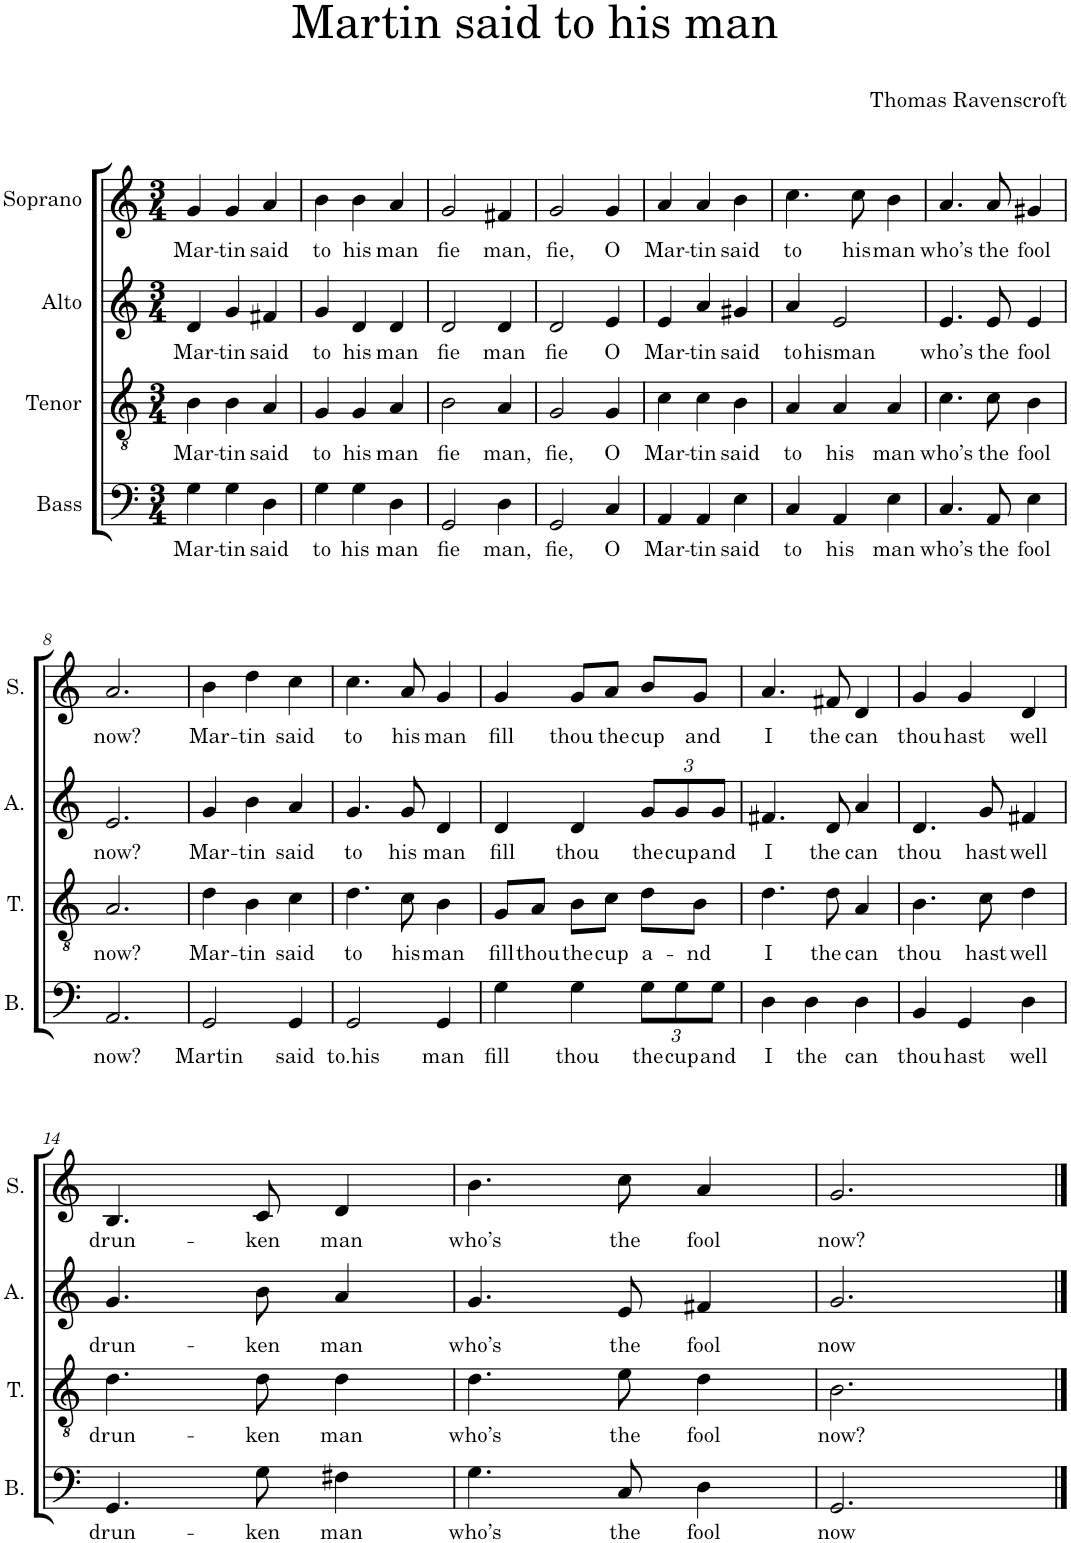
**kern	**text	**kern	**text	**kern	**text	**kern	**text
*part4	*part4	*part3	*part3	*part2	*part2	*part1	*part1
*staff4	*staff4	*staff3	*staff3	*staff2	*staff2	*staff1	*staff1
*I"Bass	*	*I"Tenor	*	*I"Alto	*	*I"Soprano	*
*I'B.	*	*I'T.	*	*I'A.	*	*I'S.	*
*clefF4	*	*clefGv2	*	*clefG2	*	*clefG2	*
*k[]	*	*k[]	*	*k[]	*	*k[]	*
*M3/4	*	*M3/4	*	*M3/4	*	*M3/4	*
=1	=1	=1	=1	=1	=1	=1	=1
!	!LO:LY:b	!	!LO:LY:b	!	!LO:LY:b	!	!LO:LY:b
4G\	Mar-	4B\	Mar-	4d/	Mar-	4g/	Mar-
!	!LO:LY:b	!	!LO:LY:b	!	!LO:LY:b	!	!LO:LY:b
4G\	-tin	4B\	-tin	4g/	-tin	4g/	-tin
!	!LO:LY:b	!	!LO:LY:b	!	!LO:LY:b	!	!LO:LY:b
4D\	said	4A/	said	4f#X/	said	4a/	said
=2	=2	=2	=2	=2	=2	=2	=2
!	!LO:LY:b	!	!LO:LY:b	!	!LO:LY:b	!	!LO:LY:b
4G\	to	4G/	to	4g/	to	4b\	to
!	!LO:LY:b	!	!LO:LY:b	!	!LO:LY:b	!	!LO:LY:b
4G\	his	4G/	his	4d/	his	4b\	his
!	!LO:LY:b	!	!LO:LY:b	!	!LO:LY:b	!	!LO:LY:b
4D\	man	4A/	man	4d/	man	4a/	man
=3	=3	=3	=3	=3	=3	=3	=3
!	!LO:LY:b	!	!LO:LY:b	!	!LO:LY:b	!	!LO:LY:b
2GG/	fie	2B\	fie	2d/	fie	2g/	fie
!	!LO:LY:b	!	!LO:LY:b	!	!LO:LY:b	!	!LO:LY:b
4D\	man,	4A/	man,	4d/	man	4f#X/	man,
=4	=4	=4	=4	=4	=4	=4	=4
!	!LO:LY:b	!	!LO:LY:b	!	!LO:LY:b	!	!LO:LY:b
2GG/	fie,	2G/	fie,	2d/	fie	2g/	fie,
!	!LO:LY:b	!	!LO:LY:b	!	!LO:LY:b	!	!LO:LY:b
4C/	O	4G/	O	4e/	O	4g/	O
=5	=5	=5	=5	=5	=5	=5	=5
!	!LO:LY:b	!	!LO:LY:b	!	!LO:LY:b	!	!LO:LY:b
4AA/	Mar-	4c\	Mar-	4e/	Mar-	4a/	Mar-
!	!LO:LY:b	!	!LO:LY:b	!	!LO:LY:b	!	!LO:LY:b
4AA/	-tin	4c\	-tin	4a/	-tin	4a/	-tin
!	!LO:LY:b	!	!LO:LY:b	!	!LO:LY:b	!	!LO:LY:b
4E\	said	4B\	said	4g#X/	said	4b\	said
=6	=6	=6	=6	=6	=6	=6	=6
!	!LO:LY:b	!	!LO:LY:b	!	!LO:LY:b	!	!LO:LY:b
4C/	to	4A/	to	4a/	to	4.cc\	to
!	!LO:LY:b	!	!LO:LY:b	!	!LO:LY:b	!	!
4AA/	his	4A/	his	2e/	hisman	.	.
!	!	!	!	!	!	!	!LO:LY:b
.	.	.	.	.	.	8cc\	his
!	!LO:LY:b	!	!LO:LY:b	!	!	!	!LO:LY:b
4E\	man	4A/	man	.	.	4b\	man
=7	=7	=7	=7	=7	=7	=7	=7
!	!LO:LY:b	!	!LO:LY:b	!	!LO:LY:b	!	!LO:LY:b
4.C/	who’s	4.c\	who’s	4.e/	who’s	4.a/	who’s
!	!LO:LY:b	!	!LO:LY:b	!	!LO:LY:b	!	!LO:LY:b
8AA/	the	8c\	the	8e/	the	8a/	the
!	!LO:LY:b	!	!LO:LY:b	!	!LO:LY:b	!	!LO:LY:b
4E\	fool	4B\	fool	4e/	fool	4g#X/	fool
!!LO:LB:g=z
=8	=8	=8	=8	=8	=8	=8	=8
!	!LO:LY:b	!	!LO:LY:b	!	!LO:LY:b	!	!LO:LY:b
2.AA/	now?	2.A/	now?	2.e/	now?	2.a/	now?
=9	=9	=9	=9	=9	=9	=9	=9
!	!LO:LY:b	!	!LO:LY:b	!	!LO:LY:b	!	!LO:LY:b
2GG/	Martin	4d\	Mar-	4g/	Mar-	4b\	Mar-
!	!	!	!LO:LY:b	!	!LO:LY:b	!	!LO:LY:b
.	.	4B\	-tin	4b\	-tin	4dd\	-tin
!	!LO:LY:b	!	!LO:LY:b	!	!LO:LY:b	!	!LO:LY:b
4GG/	said	4c\	said	4a/	said	4cc\	said
=10	=10	=10	=10	=10	=10	=10	=10
!	!LO:LY:b	!	!LO:LY:b	!	!LO:LY:b	!	!LO:LY:b
2GG/	to.his	4.d\	to	4.g/	to	4.cc\	to
!	!	!	!LO:LY:b	!	!LO:LY:b	!	!LO:LY:b
.	.	8c\	his	8g/	his	8a/	his
!	!LO:LY:b	!	!LO:LY:b	!	!LO:LY:b	!	!LO:LY:b
4GG/	man	4B\	man	4d/	man	4g/	man
=11	=11	=11	=11	=11	=11	=11	=11
!	!LO:LY:b	!	!LO:LY:b	!	!LO:LY:b	!	!LO:LY:b
4G\	fill	8G/L	fill	4d/	fill	4g/	fill
!	!	!	!LO:LY:b	!	!	!	!
.	.	8A/J	thou	.	.	.	.
!	!LO:LY:b	!	!LO:LY:b	!	!LO:LY:b	!	!LO:LY:b
4G\	thou	8B\L	the	4d/	thou	8g/L	thou
!	!	!	!LO:LY:b	!	!	!	!LO:LY:b
.	.	8c\J	cup	.	.	8a/J	the
*Xbrackettup	*	*	*	*	*	*	*
!	!LO:LY:b	!	!LO:LY:b	!	!	!	!
*	*	*	*	*Xbrackettup	*	*	*
!	!	!	!	!	!LO:LY:b	!	!LO:LY:b
12G\L	the	8d\L	a-	12g/L	the	8b/L	cup
!	!LO:LY:b	!	!	!	!LO:LY:b	!	!
12G\	cup	.	.	12g/	cup	.	.
!	!	!	!LO:LY:b	!	!	!	!LO:LY:b
.	.	8B\J	-nd	.	.	8g/J	and
!	!LO:LY:b	!	!	!	!LO:LY:b	!	!
12G\J	and	.	.	12g/J	and	.	.
=12	=12	=12	=12	=12	=12	=12	=12
!	!LO:LY:b	!	!LO:LY:b	!	!LO:LY:b	!	!LO:LY:b
4D\	I	4.d\	I	4.f#X/	I	4.a/	I
!	!LO:LY:b	!	!	!	!	!	!
4D\	the	.	.	.	.	.	.
!	!	!	!LO:LY:b	!	!LO:LY:b	!	!LO:LY:b
.	.	8d\	the	8d/	the	8f#X/	the
!	!LO:LY:b	!	!LO:LY:b	!	!LO:LY:b	!	!LO:LY:b
4D\	can	4A/	can	4a/	can	4d/	can
=13	=13	=13	=13	=13	=13	=13	=13
!	!LO:LY:b	!	!LO:LY:b	!	!LO:LY:b	!	!LO:LY:b
4BB/	thou	4.B\	thou	4.d/	thou	4g/	thou
!	!LO:LY:b	!	!	!	!	!	!LO:LY:b
4GG/	hast	.	.	.	.	4g/	hast
!	!	!	!LO:LY:b	!	!LO:LY:b	!	!
.	.	8c\	hast	8g/	hast	.	.
!	!LO:LY:b	!	!LO:LY:b	!	!LO:LY:b	!	!LO:LY:b
4D\	well	4d\	well	4f#X/	well	4d/	well
!!LO:LB:g=z
=14	=14	=14	=14	=14	=14	=14	=14
!	!LO:LY:b	!	!LO:LY:b	!	!LO:LY:b	!	!LO:LY:b
4.GG/	drun-	4.d\	drun-	4.g/	drun-	4.B/	drun-
!	!LO:LY:b	!	!LO:LY:b	!	!LO:LY:b	!	!LO:LY:b
8G\	-ken	8d\	-ken	8b\	-ken	8c/	-ken
!	!LO:LY:b	!	!LO:LY:b	!	!LO:LY:b	!	!LO:LY:b
4F#X\	man	4d\	man	4a/	man	4d/	man
=15	=15	=15	=15	=15	=15	=15	=15
!	!LO:LY:b	!	!LO:LY:b	!	!LO:LY:b	!	!LO:LY:b
4.G\	who’s	4.d\	who’s	4.g/	who’s	4.b\	who’s
!	!LO:LY:b	!	!LO:LY:b	!	!LO:LY:b	!	!LO:LY:b
8C/	the	8e\	the	8e/	the	8cc\	the
!	!LO:LY:b	!	!LO:LY:b	!	!LO:LY:b	!	!LO:LY:b
4D\	fool	4d\	fool	4f#X/	fool	4a/	fool
=16	=16	=16	=16	=16	=16	=16	=16
!	!LO:LY:b	!	!LO:LY:b	!	!LO:LY:b	!	!LO:LY:b
2.GG/	now	2.B\	now?	2.g/	now	2.g/	now?
==	==	==	==	==	==	==	==
*-	*-	*-	*-	*-	*-	*-	*-
